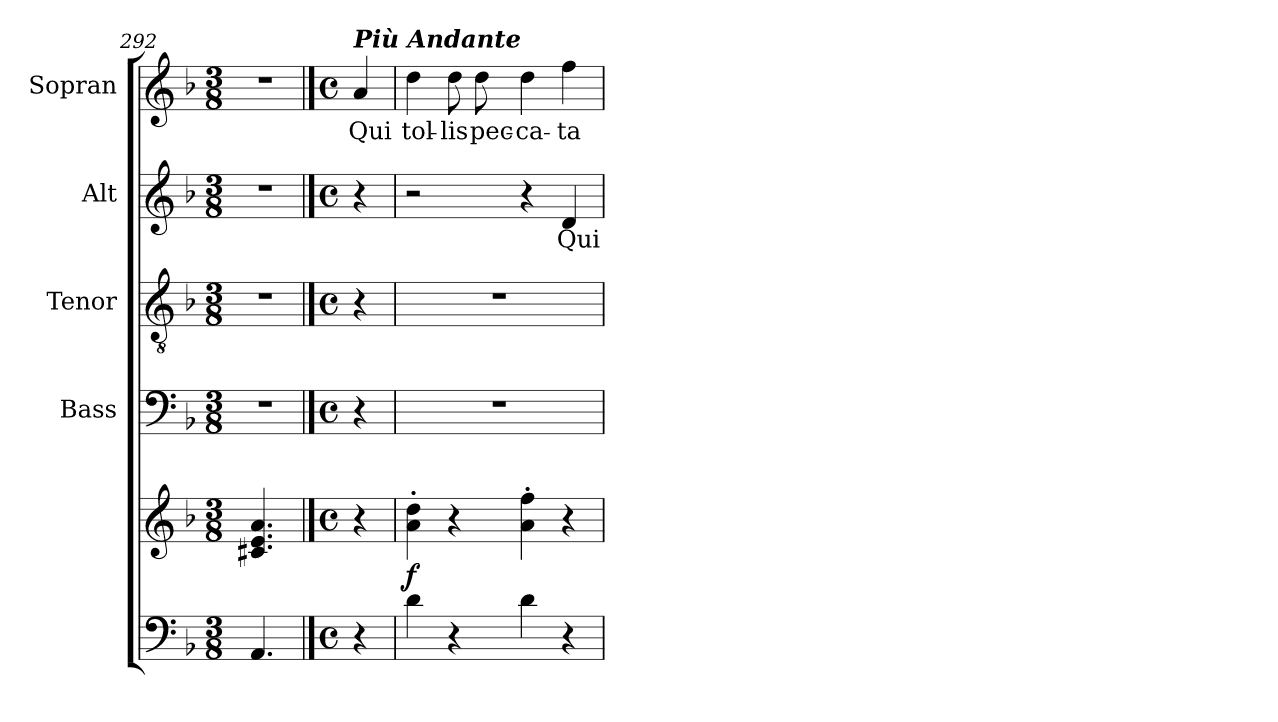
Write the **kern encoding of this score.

**kern	**kern	**dynam	**kern	**kern	**kern	**text	**kern	**text
*part5	*part5	*part5	*part4	*part3	*part2	*part2	*part1	*part1
*staff6	*staff5	*staff5/6	*staff4	*staff3	*staff2	*staff2	*staff1	*staff1
*	*	*	*I"Bass	*I"Tenor	*I"Alt	*	*I"Sopran	*
*	*	*	*I'B.	*I'T.	*I'A.	*	*I'S.	*
*clefF4	*clefG2	*	*clefF4	*clefGv2	*clefG2	*	*clefG2	*
*k[b-]	*k[b-]	*	*k[b-]	*k[b-]	*k[b-]	*	*k[b-]	*
*F:	*F:	*	*F:	*F:	*F:	*	*F:	*
*M3/8	*M3/8	*	*M3/8	*M3/8	*M3/8	*	*M3/8	*
=292	=292	=292	=292	=292	=292	=292	=292	=292
4.AA/	4.c#X/ 4.e/ 4.a/	.	4.r	4.r	4.r	.	4.r	.
==293	==293	==293	==293	==293	==293	==293	==293	==293
*M4/4	*M4/4	*	*M4/4	*M4/4	*M4/4	*	*M4/4	*
*met(c)	*met(c)	*	*met(c)	*met(c)	*met(c)	*	*met(c)	*
!	!	!	!	!	!	!	!LO:TX:a:Bi:t=Più Andante	!
!	!	!	!	!	!	!	!	!LO:LY:b
4r	4r	.	4r	4r	4r	.	4a/	Qui
=294	=294	=294	=294	=294	=294	=294	=294	=294
!	!	!LO:DY:b	!	!	!	!	!	!LO:LY:b
4d\	4a\'> 4dd\'>	f	1r	1r	2r	.	4dd\	tol-
!	!	!	!	!	!	!	!	!LO:LY:b
4r	4r	.	.	.	.	.	8dd\	-lis
!	!	!	!	!	!	!	!	!LO:LY:b
.	.	.	.	.	.	.	8dd\	pec-
!	!	!	!	!	!	!	!	!LO:LY:b
4d\	4a\'> 4ff\'>	.	.	.	4r	.	4dd\	-ca-
!	!	!	!	!	!	!LO:LY:b	!	!LO:LY:b
4r	4r	.	.	.	4d/	Qui	4ff\	-ta
=	=	=	=	=	=	=	=	=
*-	*-	*-	*-	*-	*-	*-	*-	*-
